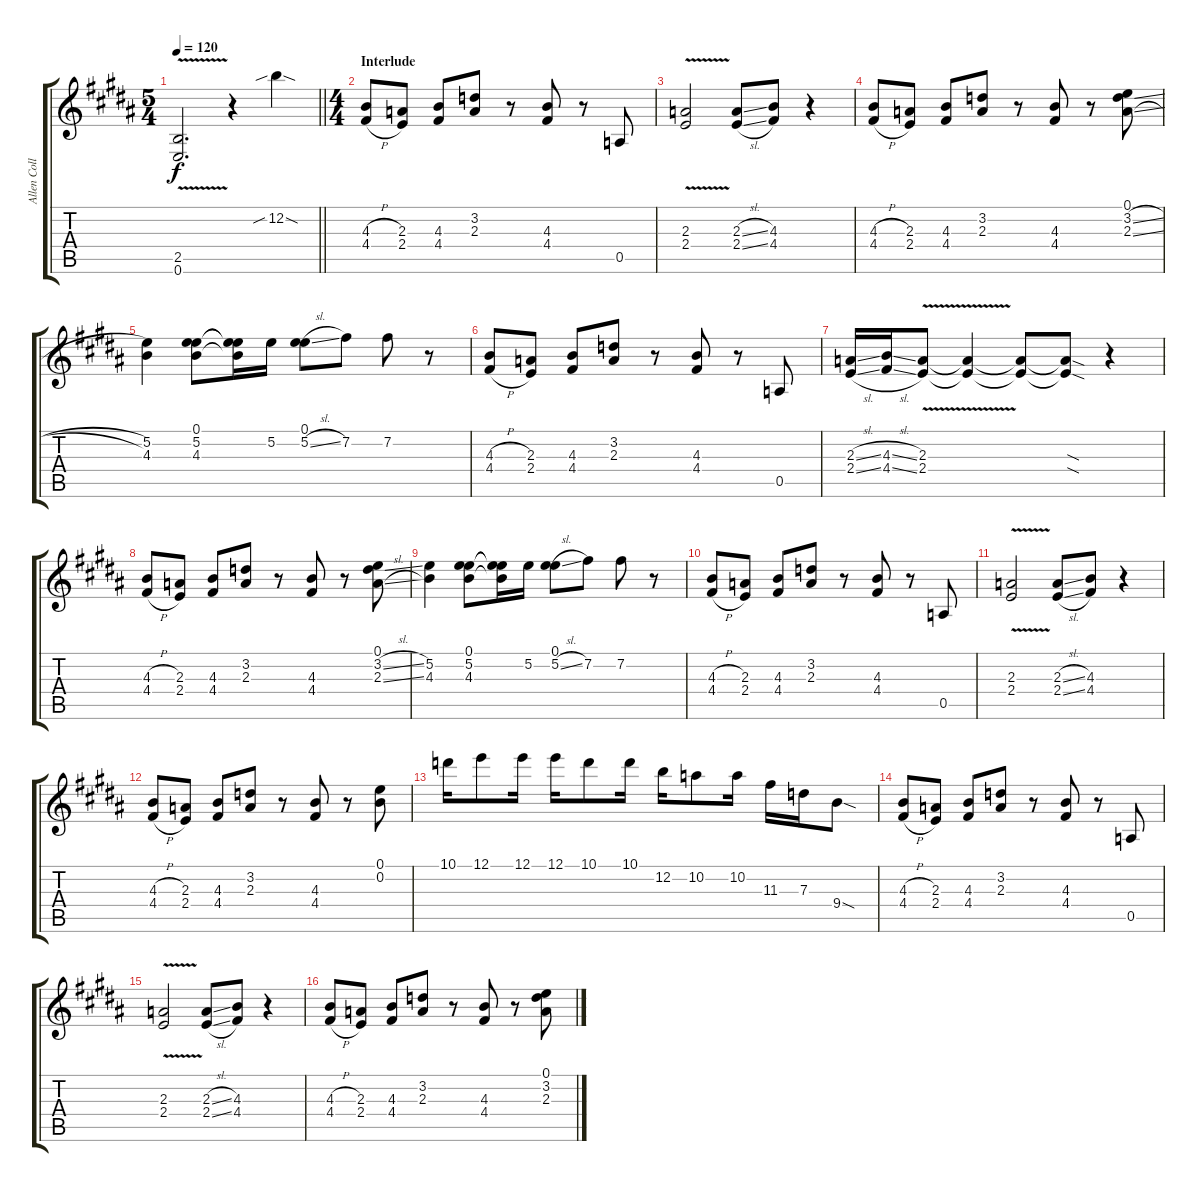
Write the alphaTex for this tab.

\track ("Allen Collins - Rhythm Guitar" "Allen Coll") {instrument distortionguitar}
\staff {score tabs}
\tuning (E4 B3 G3 D3 A2 E2) {hide}
\ts (5 4)
\tempo 120
\clef g2
\barLineRight lightlight
\ks b
(2.5{v} 0.6{v}).2{d dy f} r.4 12.2{sib sod}.4 |
\ts (4 4)
\section ("" "Interlude")
(4.3{h} 4.4{h}).8 (2.3 2.4).8 (4.3 4.4).8 (3.2 2.3).8 r.8 (4.3 4.4).8 r.8 0.5.8 |
(2.3{v} 2.4{v}).2 (2.3{sl} 2.4{sl}).8 (4.3 4.4).8 r.4 |
(4.3{h} 4.4{h}).8 (2.3 2.4).8 (4.3 4.4).8 (3.2 2.3).8 r.8 (4.3 4.4).8 r.8 (0.1 3.2{sl} 2.3{sl}).8 |
(5.2 4.3).4 (0.1 5.2 4.3).8 (0.1{t} 5.2{t} 4.3{t}).16 5.2.16 (0.1 5.2{sl}).8 7.2.8 7.2.8 r.8 |
(4.3{h} 4.4{h}).8 (2.3 2.4).8 (4.3 4.4).8 (3.2 2.3).8 r.8 (4.3 4.4).8 r.8 0.5.8 |
(2.3{sl} 2.4{sl}).16 (4.3{sl} 4.4{sl}).16 (2.3{v} 2.4{v}).8 (2.3{t} 2.4{t}).4 (2.3{t} 2.4{t}).8 (2.3{sod t} 2.4{sod t}).8 r.4 |
(4.3{h} 4.4{h}).8 (2.3 2.4).8 (4.3 4.4).8 (3.2 2.3).8 r.8 (4.3 4.4).8 r.8 (0.1 3.2{sl} 2.3{sl}).8 |
(5.2 4.3).4 (0.1 5.2 4.3).8 (0.1{t} 5.2{t} 4.3{t}).16 5.2.16 (0.1 5.2{sl}).8 7.2.8 7.2.8 r.8 |
(4.3{h} 4.4{h}).8 (2.3 2.4).8 (4.3 4.4).8 (3.2 2.3).8 r.8 (4.3 4.4).8 r.8 0.5.8 |
(2.3{v} 2.4{v}).2 (2.3{sl} 2.4{sl}).8 (4.3 4.4).8 r.4 |
(4.3{h} 4.4{h}).8 (2.3 2.4).8 (4.3 4.4).8 (3.2 2.3).8 r.8 (4.3 4.4).8 r.8 (0.1 0.2).8 |
10.1.16 12.1.8 12.1.16 12.1.16 10.1.8 10.1.16 12.2.16 10.2.8 10.2.16 11.3.16 7.3.16 9.4{sod}.8 |
(4.3{h} 4.4{h}).8 (2.3 2.4).8 (4.3 4.4).8 (3.2 2.3).8 r.8 (4.3 4.4).8 r.8 0.5.8 |
(2.3{v} 2.4{v}).2 (2.3{sl} 2.4{sl}).8 (4.3 4.4).8 r.4 |
(4.3{h} 4.4{h}).8 (2.3 2.4).8 (4.3 4.4).8 (3.2 2.3).8 r.8 (4.3 4.4).8 r.8 (0.1 3.2{sl} 2.3{sl}).8
